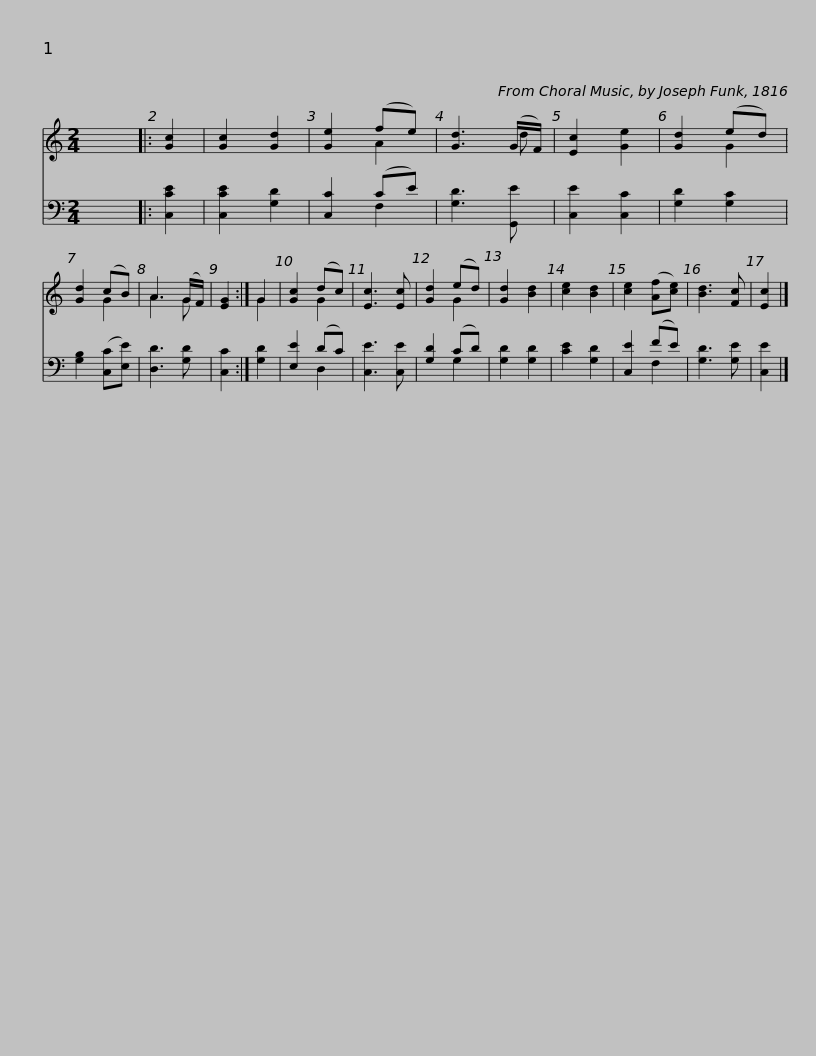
X:1
%%score ( 1 2 ) ( 3 4 )
L:1/8
M:2/4
I:linebreak $
K:C
V:1 treble
V:2 treble
V:3 bass
V:4 bass
V:1
 x4 |: [Gc]2 | [Gc]2 [Gd]2 | [Ge]2 (fe) | [Gd]3 (G/F/) | %5
 [Ec]2 [Ge]2 | [Gd]2 (ed) | [Gd]2 (cB) | A3 (G/F/) | [EG]2 :| %10
 G2 |$ [Gc]2 (dc) | [Ec]3 [Ec] | [Gd]2 (ed) | [Gd]2 [Bd]2 | %15
 [ce]2 [Bd]2 | [ce]2 ([Af][ce]) | [Bd]3 [Fc] | [Ec]2 |] %19
V:2
 x4 |: x2 | x4 | x2 A2 | x3 d | %5
 x4 | x2 G2 | x2 G2 | A3 G | x2 :| %10
 G2 |$ x2 G2 | x4 | x2 G2 | x4 | %15
 x4 | x4 | x4 | x2 |] %19
V:3
 x4 |: [C,CE]2 | [C,CE]2 [G,D]2 | [C,C]2 (CE) | [G,D]3 [G,,E] | %5
 [C,E]2 [C,C]2 | [G,D]2 [G,C]2 | [G,B,]2 ([C,C][E,E]) | [D,D]3 [G,D] | [C,C]2 :| %10
 [G,D]2 |$ [E,E]2 (DC) | [C,E]3 [C,E] | [G,D]2 (CD) | [G,D]2 [G,D]2 | %15
 [CE]2 [G,D]2 | [C,E]2 (FE) | [G,D]3 [G,E] | [C,E]2 |] %19
V:4
 x4 |: x2 | x4 | x2 F,2 | x4 | %5
 x4 | x4 | x4 | x4 | x2 :| %10
 x2 |$ x2 D,2 | x4 | x2 G,2 | x4 | %15
 x4 | x2 F,2 | x4 | x2 |] %19
